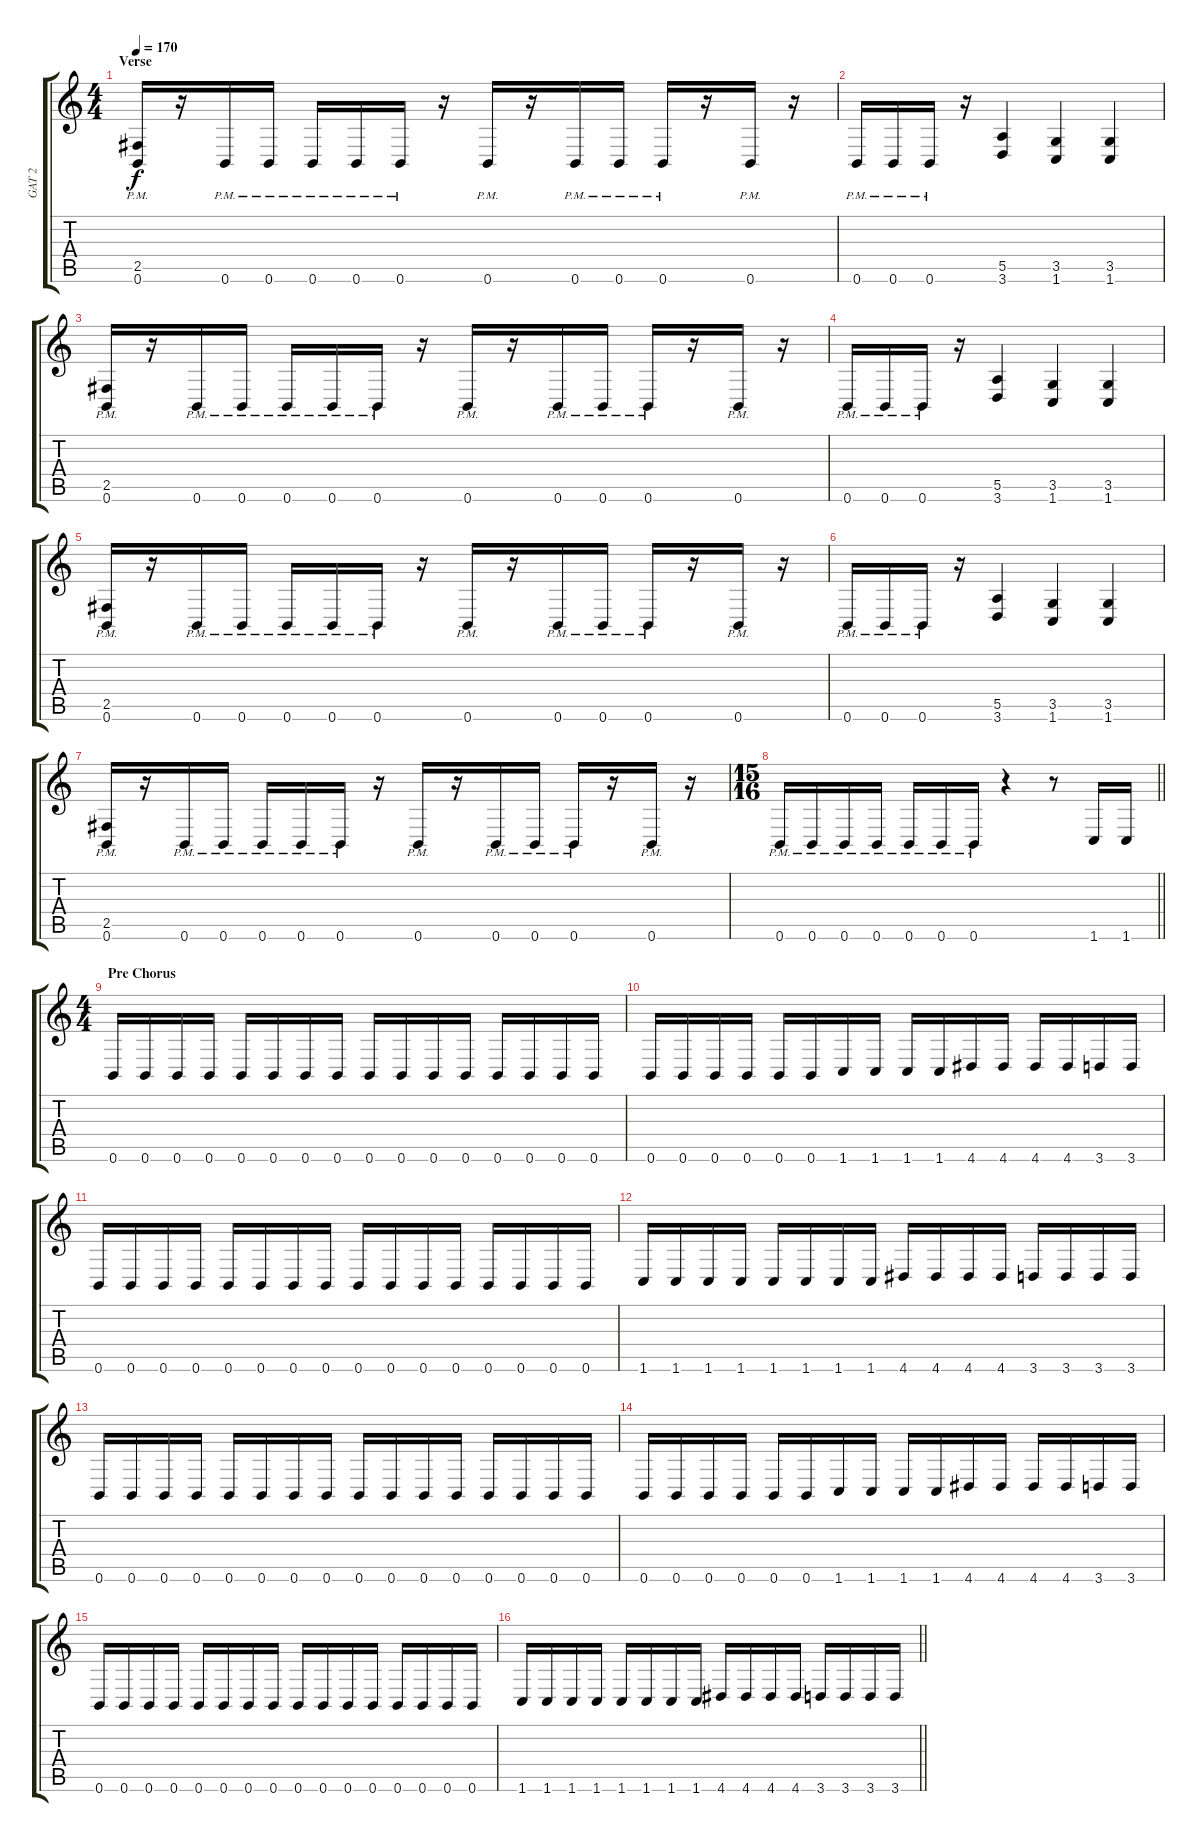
\track ("GAT 2" "GAT 2") {instrument distortionguitar}
\staff {score tabs}
\tuning (B3 Gb3 D3 A2 E2 B1) {hide}
\ts (4 4)
\section ("" "Verse")
\tempo 170
\clef g2
\ks c
(2.5{pm} 0.6{pm}).16{dy f} r.16 0.6{pm}.16 0.6{pm}.16 0.6{pm}.16 0.6{pm}.16 0.6{pm}.16 r.16 0.6{pm}.16 r.16 0.6{pm}.16 0.6{pm}.16 0.6{pm}.16 r.16 0.6{pm}.16 r.16 |
0.6{pm}.16 0.6{pm}.16 0.6{pm}.16 r.16 (5.5 3.6).4 (3.5 1.6).4 (3.5 1.6).4 |
(2.5{pm} 0.6{pm}).16 r.16 0.6{pm}.16 0.6{pm}.16 0.6{pm}.16 0.6{pm}.16 0.6{pm}.16 r.16 0.6{pm}.16 r.16 0.6{pm}.16 0.6{pm}.16 0.6{pm}.16 r.16 0.6{pm}.16 r.16 |
0.6{pm}.16 0.6{pm}.16 0.6{pm}.16 r.16 (5.5 3.6).4 (3.5 1.6).4 (3.5 1.6).4 |
(2.5{pm} 0.6{pm}).16 r.16 0.6{pm}.16 0.6{pm}.16 0.6{pm}.16 0.6{pm}.16 0.6{pm}.16 r.16 0.6{pm}.16 r.16 0.6{pm}.16 0.6{pm}.16 0.6{pm}.16 r.16 0.6{pm}.16 r.16 |
0.6{pm}.16 0.6{pm}.16 0.6{pm}.16 r.16 (5.5 3.6).4 (3.5 1.6).4 (3.5 1.6).4 |
(2.5{pm} 0.6{pm}).16 r.16 0.6{pm}.16 0.6{pm}.16 0.6{pm}.16 0.6{pm}.16 0.6{pm}.16 r.16 0.6{pm}.16 r.16 0.6{pm}.16 0.6{pm}.16 0.6{pm}.16 r.16 0.6{pm}.16 r.16 |
\ts (15 16)
\barLineRight lightlight
0.6{pm}.16 0.6{pm}.16 0.6{pm}.16 0.6{pm}.16 0.6{pm}.16 0.6{pm}.16 0.6{pm}.16 r.4 r.8 1.6.16 1.6.16 |
\ts (4 4)
\section ("" "Pre Chorus")
0.6.16 0.6.16 0.6.16 0.6.16 0.6.16 0.6.16 0.6.16 0.6.16 0.6.16 0.6.16 0.6.16 0.6.16 0.6.16 0.6.16 0.6.16 0.6.16 |
0.6.16 0.6.16 0.6.16 0.6.16 0.6.16 0.6.16 1.6.16 1.6.16 1.6.16 1.6.16 4.6.16 4.6.16 4.6.16 4.6.16 3.6.16 3.6.16 |
0.6.16 0.6.16 0.6.16 0.6.16 0.6.16 0.6.16 0.6.16 0.6.16 0.6.16 0.6.16 0.6.16 0.6.16 0.6.16 0.6.16 0.6.16 0.6.16 |
1.6.16 1.6.16 1.6.16 1.6.16 1.6.16 1.6.16 1.6.16 1.6.16 4.6.16 4.6.16 4.6.16 4.6.16 3.6.16 3.6.16 3.6.16 3.6.16 |
0.6.16 0.6.16 0.6.16 0.6.16 0.6.16 0.6.16 0.6.16 0.6.16 0.6.16 0.6.16 0.6.16 0.6.16 0.6.16 0.6.16 0.6.16 0.6.16 |
0.6.16 0.6.16 0.6.16 0.6.16 0.6.16 0.6.16 1.6.16 1.6.16 1.6.16 1.6.16 4.6.16 4.6.16 4.6.16 4.6.16 3.6.16 3.6.16 |
0.6.16 0.6.16 0.6.16 0.6.16 0.6.16 0.6.16 0.6.16 0.6.16 0.6.16 0.6.16 0.6.16 0.6.16 0.6.16 0.6.16 0.6.16 0.6.16 |
\barLineRight lightlight
1.6.16 1.6.16 1.6.16 1.6.16 1.6.16 1.6.16 1.6.16 1.6.16 4.6.16 4.6.16 4.6.16 4.6.16 3.6.16 3.6.16 3.6.16 3.6.16
